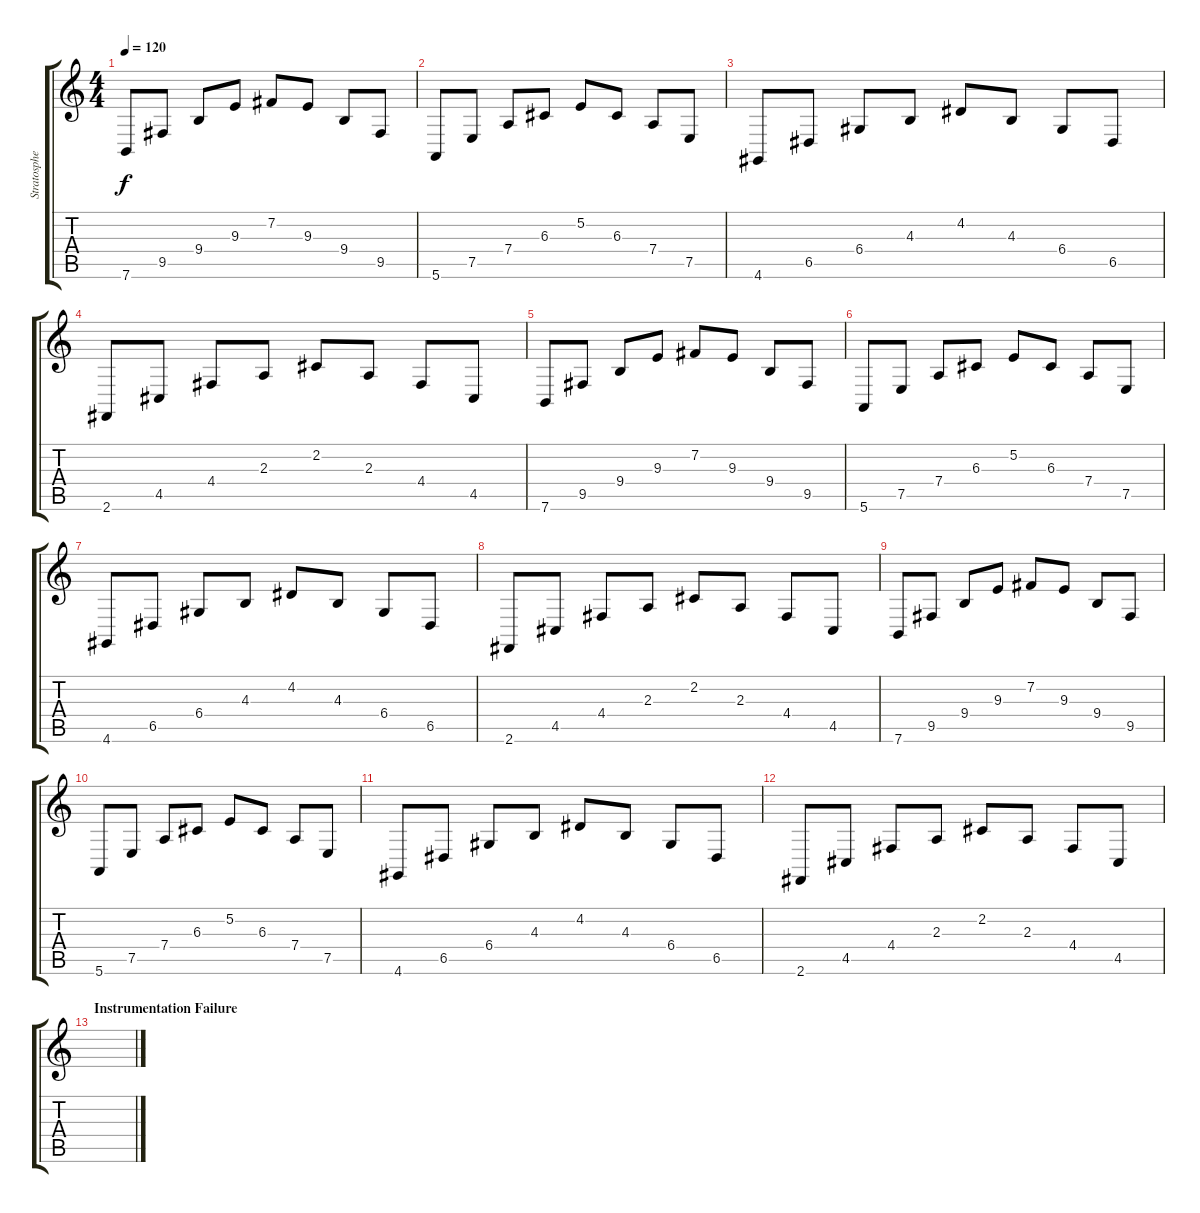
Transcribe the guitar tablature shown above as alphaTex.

\track ("Stratosphere" "Stratosphe") {instrument honkytonkpiano}
\staff {score tabs}
\tuning (E4 B3 G3 D3 A2 E2) {hide}
\ts (4 4)
\tempo 120
\clef g2
\ks c
7.6.8{dy f instrument honkytonkpiano} 9.5.8 9.4.8 9.3.8 7.2.8 9.3.8 9.4.8 9.5.8 |
5.6.8 7.5.8 7.4.8 6.3.8 5.2.8 6.3.8 7.4.8 7.5.8 |
4.6.8 6.5.8 6.4.8 4.3.8 4.2.8 4.3.8 6.4.8 6.5.8 |
2.6.8 4.5.8 4.4.8 2.3.8 2.2.8 2.3.8 4.4.8 4.5.8 |
7.6.8{instrument honkytonkpiano} 9.5.8 9.4.8 9.3.8 7.2.8 9.3.8 9.4.8 9.5.8 |
5.6.8 7.5.8 7.4.8 6.3.8 5.2.8 6.3.8 7.4.8 7.5.8 |
4.6.8 6.5.8 6.4.8 4.3.8 4.2.8 4.3.8 6.4.8 6.5.8 |
2.6.8 4.5.8 4.4.8 2.3.8 2.2.8 2.3.8 4.4.8 4.5.8 |
7.6.8{instrument honkytonkpiano} 9.5.8 9.4.8 9.3.8 7.2.8 9.3.8 9.4.8 9.5.8 |
5.6.8 7.5.8 7.4.8 6.3.8 5.2.8 6.3.8 7.4.8 7.5.8 |
4.6.8 6.5.8 6.4.8 4.3.8 4.2.8 4.3.8 6.4.8 6.5.8 |
2.6.8 4.5.8 4.4.8 2.3.8 2.2.8 2.3.8 4.4.8 4.5.8 |
\section ("" "Instrumentation Failure")
